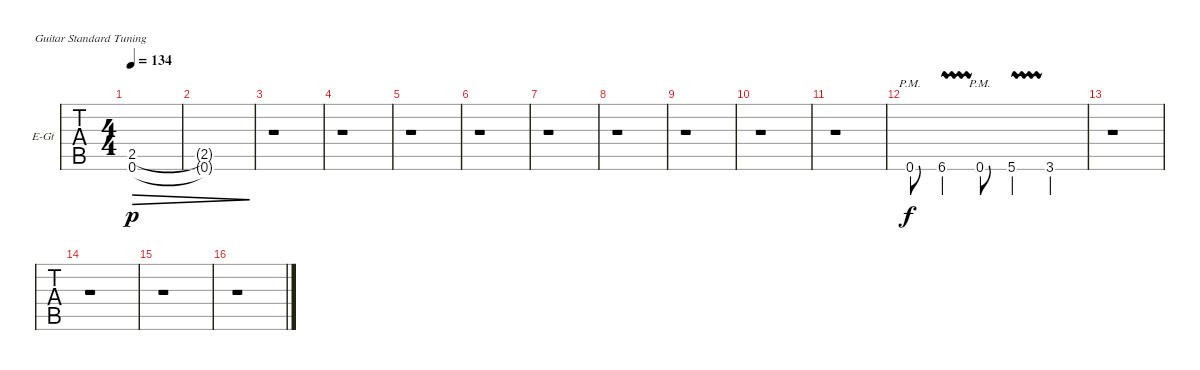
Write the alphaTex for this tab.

\defaultSystemsLayout 4
\bracketExtendMode groupsimilarinstruments
\firstSystemTrackNameOrientation horizontal
\otherSystemsTrackNameOrientation horizontal
\track ("Electric Guitar" "E-Gt") {instrument electricguitarclean}
\staff {tabs}
\tuning (E4 B3 G3 D3 A2 E2)
\ts (4 4)
\tempo 134
\clef g2
\ks c
(0.6 2.5).1{dec dy p} |
(0.6{t} 2.5{t}).1{dec} |
r.1 |
r.1 |
r.1 |
r.1 |
r.1 |
r.1 |
r.1 |
r.1 |
r.1 |
0.6{pm}.8{dy f} 6.6{vw ac}.4 0.6{pm}.8 5.6{vw ac}.4 3.6{ac}.4 |
r.1 |
r.1 |
r.1 |
r.1
